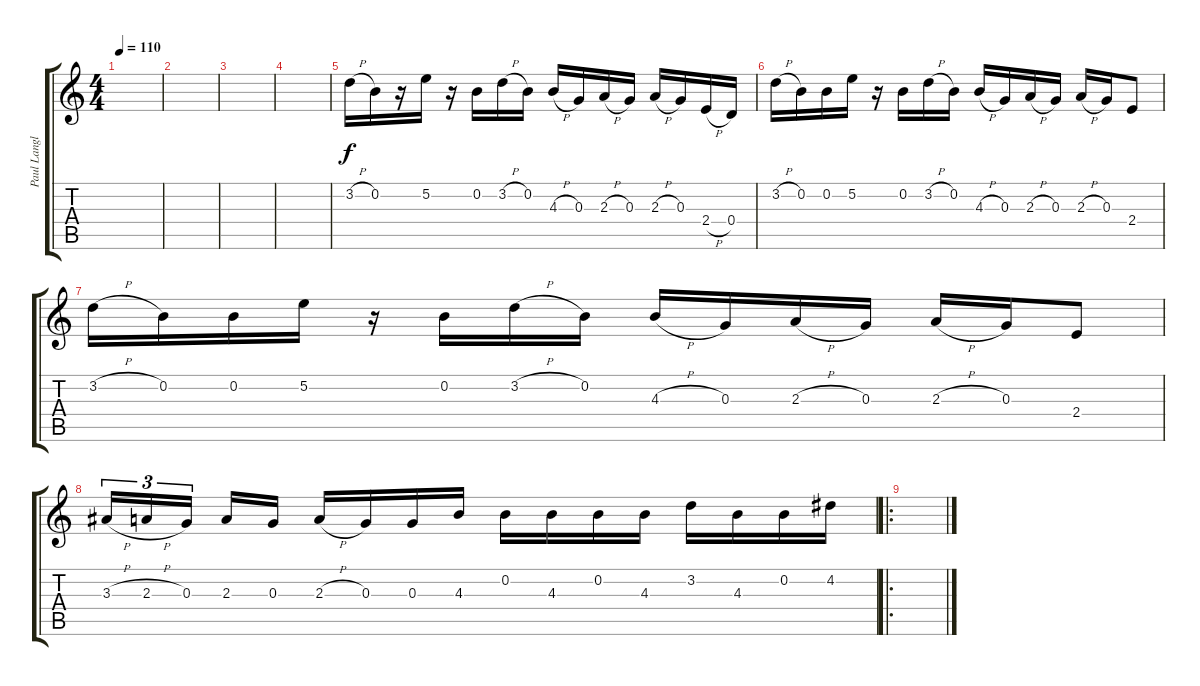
\track ("Paul Langlois" "Paul Langl") {instrument overdrivenguitar}
\staff {score tabs}
\tuning (E4 B3 G3 D3 A2 E2) {hide}
\ts (4 4)
\tempo 110
\clef g2
\ks c
|
|
|
|
3.2{h}.16{volume 16} 0.2.16 r.16 5.2.16 r.16 0.2.16 3.2{h}.16 0.2.16 4.3{h}.16 0.3.16 2.3{h}.16 0.3.16 2.3{h}.16 0.3.16 2.4{h}.16 0.4.16 |
3.2{h}.16 0.2.16 0.2.16 5.2.16 r.16 0.2.16 3.2{h}.16 0.2.16 4.3{h}.16 0.3.16 2.3{h}.16 0.3.16 2.3{h}.16 0.3.16 2.4.8 |
3.2{h}.16 0.2.16 0.2.16 5.2.16 r.16 0.2.16 3.2{h}.16 0.2.16 4.3{h}.16 0.3.16 2.3{h}.16 0.3.16 2.3{h}.16 0.3.16 2.4.8 |
3.3{h}.16{tu (3 2)} 2.3{h}.16{tu (3 2)} 0.3.16{tu (3 2)} 2.3.16 0.3.16 2.3{h}.16 0.3.16 0.3.16 4.3.16 0.2.16 4.3.16 0.2.16 4.3.16 3.2.16 4.3.16 0.2.16 4.2.16 |
\ro
